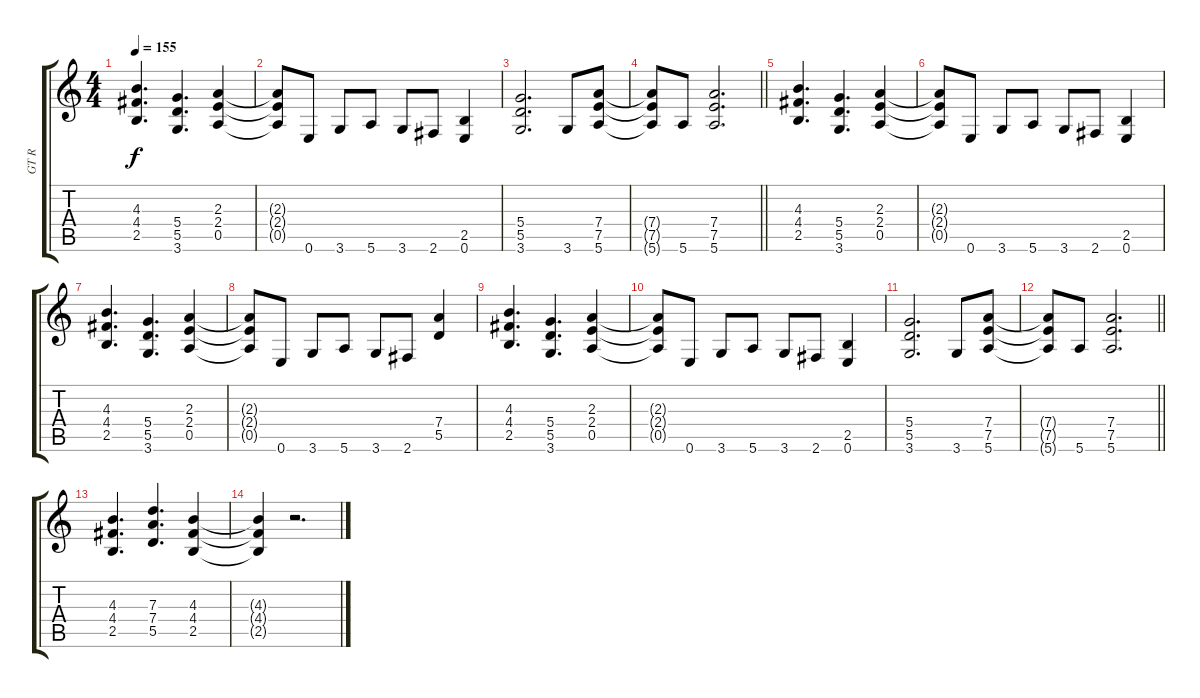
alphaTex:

\track ("GT R" "GT R") {instrument distortionguitar}
\staff {score tabs}
\tuning (E4 B3 G3 D3 A2 E2) {hide}
\ts (4 4)
\tempo 155
\clef g2
\ks c
(4.3 4.4 2.5).4{d dy f} (5.4 5.5 3.6).4{d} (2.3 2.4 0.5).4 |
(2.3{t} 2.4{t} 0.5{t}).8 0.6.8 3.6.8 5.6.8 3.6.8 2.6.8 (2.5 0.6).4 |
(5.4 5.5 3.6).2{d} 3.6.8 (7.4 7.5 5.6).8 |
\barLineRight lightlight
(7.4{t} 7.5{t} 5.6{t}).8 5.6.8 (7.4 7.5 5.6).2{d} |
(4.3 4.4 2.5).4{d} (5.4 5.5 3.6).4{d} (2.3 2.4 0.5).4 |
(2.3{t} 2.4{t} 0.5{t}).8 0.6.8 3.6.8 5.6.8 3.6.8 2.6.8 (2.5 0.6).4 |
(4.3 4.4 2.5).4{d} (5.4 5.5 3.6).4{d} (2.3 2.4 0.5).4 |
(2.3{t} 2.4{t} 0.5{t}).8 0.6.8 3.6.8 5.6.8 3.6.8 2.6.8 (7.4 5.5).4 |
(4.3 4.4 2.5).4{d} (5.4 5.5 3.6).4{d} (2.3 2.4 0.5).4 |
(2.3{t} 2.4{t} 0.5{t}).8 0.6.8 3.6.8 5.6.8 3.6.8 2.6.8 (2.5 0.6).4 |
(5.4 5.5 3.6).2{d} 3.6.8 (7.4 7.5 5.6).8 |
\barLineRight lightlight
(7.4{t} 7.5{t} 5.6{t}).8 5.6.8 (7.4 7.5 5.6).2{d} |
(4.3 4.4 2.5).4{d} (7.3 7.4 5.5).4{d} (4.3 4.4 2.5).4 |
(4.3{t} 4.4{t} 2.5{t}).4 r.2{d}
